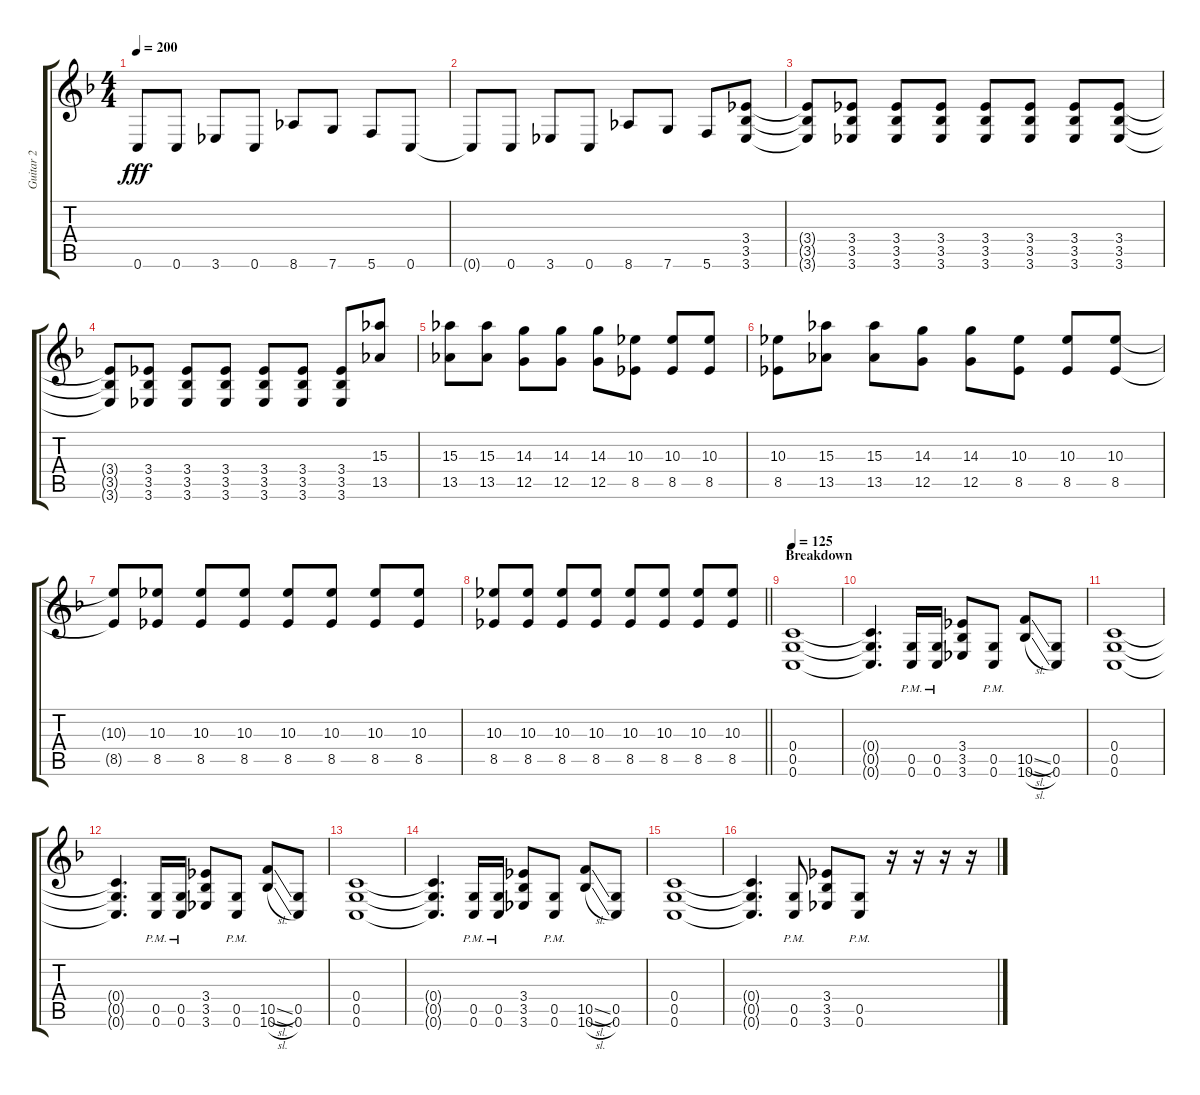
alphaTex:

\track ("Guitar 2" "Guitar 2") {instrument distortionguitar}
\staff {score tabs}
\tuning (D4 A3 F3 C3 G2 C2) {hide}
\ts (4 4)
\tempo 200
\clef g2
\ks f
0.6{t}.8{dy fff} 0.6.8 3.6.8 0.6.8 8.6.8 7.6.8 5.6.8 0.6.8 |
0.6{t}.8 0.6.8 3.6.8 0.6.8 8.6.8 7.6.8 5.6.8 (3.4 3.5 3.6).8 |
(3.4{t} 3.5{t} 3.6{t}).8 (3.4 3.5 3.6).8 (3.4 3.5 3.6).8 (3.4 3.5 3.6).8 (3.4 3.5 3.6).8 (3.4 3.5 3.6).8 (3.4 3.5 3.6).8 (3.4 3.5 3.6).8 |
(3.4{t} 3.5{t} 3.6{t}).8 (3.4 3.5 3.6).8 (3.4 3.5 3.6).8 (3.4 3.5 3.6).8 (3.4 3.5 3.6).8 (3.4 3.5 3.6).8 (3.4 3.5 3.6).8 (15.3 13.5).8 |
(15.3 13.5).8 (15.3 13.5).8 (14.3 12.5).8 (14.3 12.5).8 (14.3 12.5).8 (10.3 8.5).8 (10.3 8.5).8 (10.3 8.5).8 |
(10.3 8.5).8 (15.3 13.5).8 (15.3 13.5).8 (14.3 12.5).8 (14.3 12.5).8 (10.3 8.5).8 (10.3 8.5).8 (10.3 8.5).8 |
(10.3{t} 8.5{t}).8 (10.3 8.5).8 (10.3 8.5).8 (10.3 8.5).8 (10.3 8.5).8 (10.3 8.5).8 (10.3 8.5).8 (10.3 8.5).8 |
\barLineRight lightlight
(10.3 8.5).8 (10.3 8.5).8 (10.3 8.5).8 (10.3 8.5).8 (10.3 8.5).8 (10.3 8.5).8 (10.3 8.5).8 (10.3 8.5).8 |
\section ("" "Breakdown")
\tempo 125
(0.4 0.5 0.6).1 |
(0.4{t} 0.5{t} 0.6{t}).4{d} (0.5{pm} 0.6{pm}).16 (0.5{pm} 0.6{pm}).16 (3.4 3.5 3.6).8 (0.5{pm} 0.6{pm}).8 (10.5{sl} 10.6{sl}).8 (0.5 0.6).8 |
(0.4 0.5 0.6).1 |
(0.4{t} 0.5{t} 0.6{t}).4{d} (0.5{pm} 0.6{pm}).16 (0.5{pm} 0.6{pm}).16 (3.4 3.5 3.6).8 (0.5{pm} 0.6{pm}).8 (10.5{sl} 10.6{sl}).8 (0.5 0.6).8 |
(0.4 0.5 0.6).1 |
(0.4{t} 0.5{t} 0.6{t}).4{d} (0.5{pm} 0.6{pm}).16 (0.5{pm} 0.6{pm}).16 (3.4 3.5 3.6).8 (0.5{pm} 0.6{pm}).8 (10.5{sl} 10.6{sl}).8 (0.5 0.6).8 |
(0.4 0.5 0.6).1 |
(0.4{t} 0.5{t} 0.6{t}).4{d} (0.5{pm} 0.6{pm}).8 (3.4 3.5 3.6).8 (0.5{pm} 0.6{pm}).8 r.16 r.16 r.16 r.16
